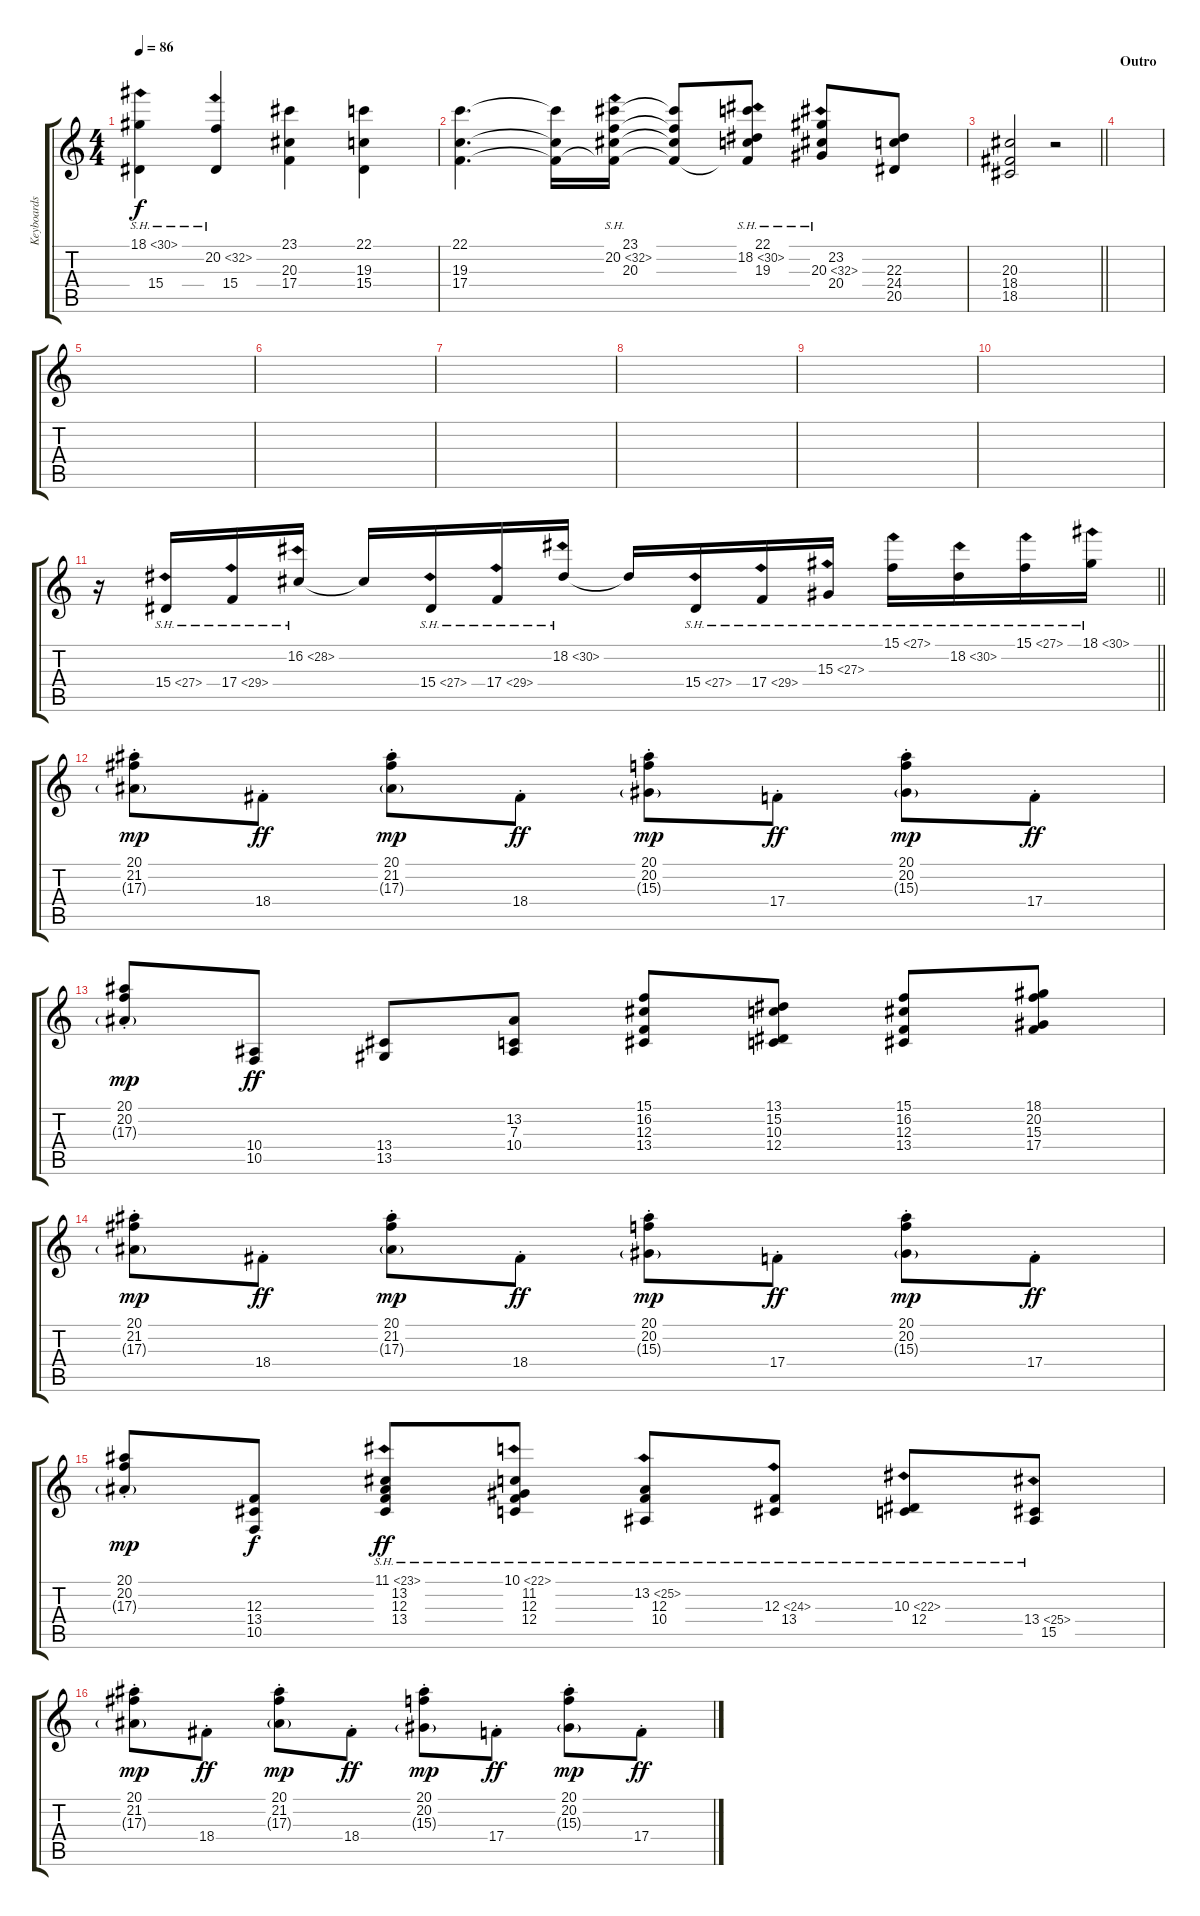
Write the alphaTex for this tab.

\track ("Keyboards" "Keyboards") {instrument stringensemble1}
\staff {score tabs}
\tuning (D4 A3 F3 C3 G2 D2) {hide}
\ts (4 4)
\tempo 86
\clef g2
\ks c
(18.1{sh 12} 15.4).4{dy f} (20.2{sh 12} 15.4).4 (23.1 20.3 17.4).4 (22.1 19.3 15.4).4 |
(22.1 19.3 17.4).4{d} (22.1{t} 19.3{t} 17.4{t}).16 (23.1 20.2{sh 12} 20.3 17.4{t}).16 (23.1{t} 20.2{t} 20.3{t} 17.4{t}).8 (22.1 18.2{sh 12} 19.3 17.4{t}).8 (23.2 20.3{sh 12} 20.4).8 (22.3 24.4 20.5).8 |
\barLineRight lightlight
(20.3 18.4 18.5).2 r.2 |
\section ("" "Outro")
|
|
|
|
|
|
|
\barLineRight lightlight
r.16{volume 11} 15.4{sh 12}.16 17.4{sh 12}.16 16.2{sh 12}.16 16.2{t}.16 15.4{sh 12}.16 17.4{sh 12}.16 18.2{sh 12}.16 18.2{t}.16 15.4{sh 12}.16 17.4{sh 12}.16 15.3{sh 12}.16 15.1{sh 12}.16 18.2{sh 12}.16 15.1{sh 12}.16 18.1{sh 12}.16 |
\section ("" "")
(20.1{st} 21.2{st} 17.3{g st}).8{dy mp} 18.4{st}.8{dy ff} (20.1{st} 21.2{st} 17.3{g st}).8{dy mp} 18.4{st}.8{dy ff} (20.1{st} 20.2{st} 15.3{g st}).8{dy mp} 17.4{st}.8{dy ff} (20.1{st} 20.2{st} 15.3{g st}).8{dy mp} 17.4{st}.8{dy ff} |
(20.1{st} 20.2{st} 17.3{g st}).8{dy mp} (10.4 10.5).8{dy ff} (13.4 13.5).8 (13.2 7.3 10.4).8 (15.1 16.2 12.3 13.4).8 (13.1 15.2 10.3 12.4).8 (15.1 16.2 12.3 13.4).8 (18.1 20.2 15.3 17.4).8 |
(20.1{st} 21.2{st} 17.3{g st}).8{dy mp} 18.4{st}.8{dy ff} (20.1{st} 21.2{st} 17.3{g st}).8{dy mp} 18.4{st}.8{dy ff} (20.1{st} 20.2{st} 15.3{g st}).8{dy mp} 17.4{st}.8{dy ff} (20.1{st} 20.2{st} 15.3{g st}).8{dy mp} 17.4{st}.8{dy ff} |
(20.1{st} 20.2{st} 17.3{g st}).8{dy mp} (12.3 13.4 10.5).8{dy f} (11.1{sh 12} 13.2 12.3 13.4).8{dy ff} (10.1{sh 12} 11.2 12.3 12.4).8 (13.2{sh 12} 12.3 10.4).8 (12.3{sh 12} 13.4).8 (10.3{sh 12} 12.4).8 (13.4{sh 12} 15.5).8 |
(20.1{st} 21.2{st} 17.3{g st}).8{dy mp} 18.4{st}.8{dy ff} (20.1{st} 21.2{st} 17.3{g st}).8{dy mp} 18.4{st}.8{dy ff} (20.1{st} 20.2{st} 15.3{g st}).8{dy mp} 17.4{st}.8{dy ff} (20.1{st} 20.2{st} 15.3{g st}).8{dy mp} 17.4{st}.8{dy ff}
